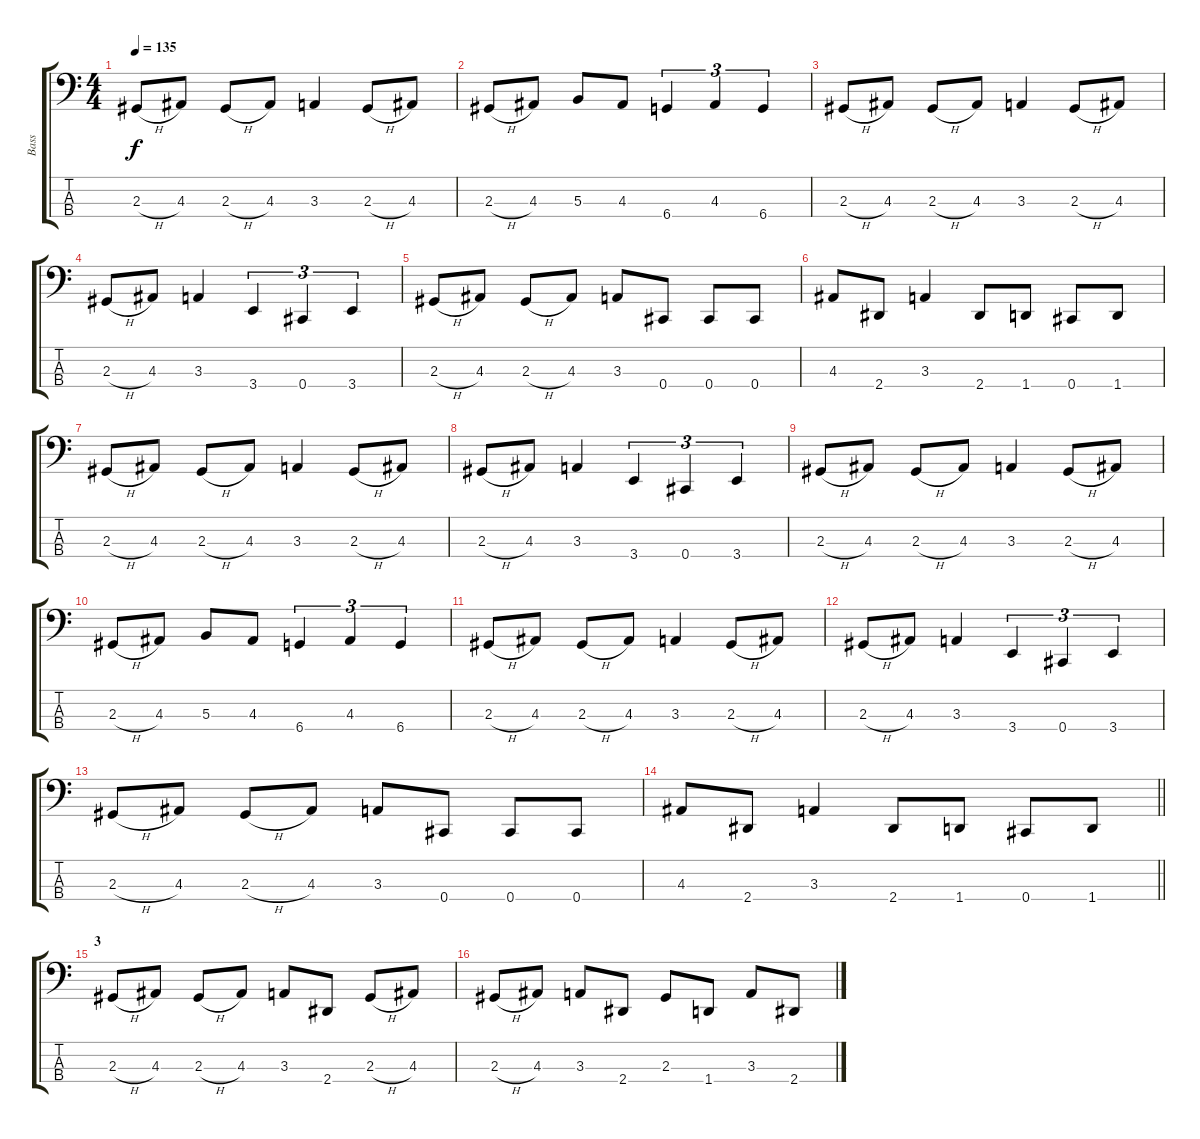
\track ("Bass" "Bass") {instrument electricbassfinger}
\staff {score tabs}
\tuning (E2 B1 Gb1 Db1) {hide}
\ts (4 4)
\tempo 135
\clef f4
\ks c
2.3{h}.8{dy f} 4.3.8 2.3{h}.8 4.3.8 3.3.4 2.3{h}.8 4.3.8 |
2.3{h}.8 4.3.8 5.3.8 4.3.8 6.4.4{tu (3 2)} 4.3.4{tu (3 2)} 6.4.4{tu (3 2)} |
2.3{h}.8 4.3.8 2.3{h}.8 4.3.8 3.3.4 2.3{h}.8 4.3.8 |
2.3{h}.8 4.3.8 3.3.4 3.4.4{tu (3 2)} 0.4.4{tu (3 2)} 3.4.4{tu (3 2)} |
2.3{h}.8 4.3.8 2.3{h}.8 4.3.8 3.3.8 0.4.8 0.4.8 0.4.8 |
4.3.8 2.4.8 3.3.4 2.4.8 1.4.8 0.4.8 1.4.8 |
2.3{h}.8 4.3.8 2.3{h}.8 4.3.8 3.3.4 2.3{h}.8 4.3.8 |
2.3{h}.8 4.3.8 3.3.4 3.4.4{tu (3 2)} 0.4.4{tu (3 2)} 3.4.4{tu (3 2)} |
2.3{h}.8 4.3.8 2.3{h}.8 4.3.8 3.3.4 2.3{h}.8 4.3.8 |
2.3{h}.8 4.3.8 5.3.8 4.3.8 6.4.4{tu (3 2)} 4.3.4{tu (3 2)} 6.4.4{tu (3 2)} |
2.3{h}.8 4.3.8 2.3{h}.8 4.3.8 3.3.4 2.3{h}.8 4.3.8 |
2.3{h}.8 4.3.8 3.3.4 3.4.4{tu (3 2)} 0.4.4{tu (3 2)} 3.4.4{tu (3 2)} |
2.3{h}.8 4.3.8 2.3{h}.8 4.3.8 3.3.8 0.4.8 0.4.8 0.4.8 |
\barLineRight lightlight
4.3.8 2.4.8 3.3.4 2.4.8 1.4.8 0.4.8 1.4.8 |
\section ("" "3")
2.3{h}.8 4.3.8 2.3{h}.8 4.3.8 3.3.8 2.4.8 2.3{h}.8 4.3.8 |
2.3{h}.8 4.3.8 3.3.8 2.4.8 2.3.8 1.4.8 3.3.8 2.4.8
